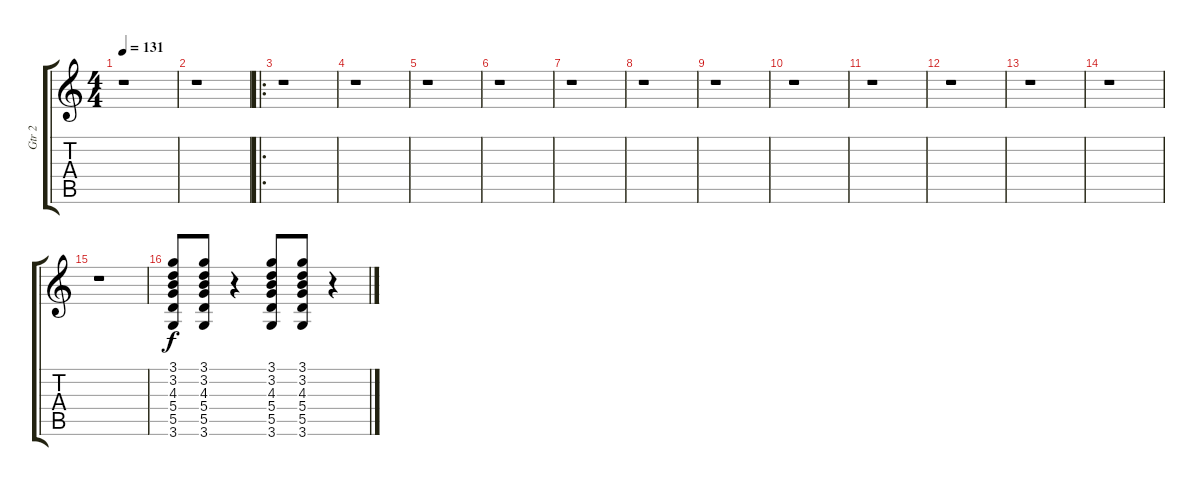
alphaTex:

\track ("Gtr 2" "Gtr 2") {instrument distortionguitar}
\staff {score tabs}
\tuning (E4 B3 G3 D3 A2 E2) {hide}
\ts (4 4)
\tempo 131
\clef g2
\ks c
r.1{dy f} |
r.1 |
\ro
r.1 |
r.1 |
r.1 |
r.1 |
r.1 |
r.1 |
r.1 |
r.1 |
r.1 |
r.1 |
r.1 |
r.1 |
r.1 |
(3.1 3.2 4.3 5.4 5.5 3.6).8 (3.1 3.2 4.3 5.4 5.5 3.6).8 r.4 (3.1 3.2 4.3 5.4 5.5 3.6).8 (3.1 3.2 4.3 5.4 5.5 3.6).8 r.4
